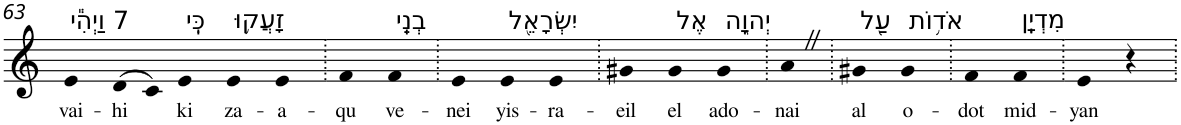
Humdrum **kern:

**kern	**text
*part1	*part1
*staff1	*staff1
*I"Piano	*
*I'Pno	*
!!LO:PB:g=z
*clefG2	*
*k[]	*
=63	=63
!LO:TX:a:t=7 וַיְהִ֕י	!
!	!LO:LY:b
4e	vai-
!	!LO:LY:b
(>8d	-hi
8c)	.
!LO:TX:a:t=כִּֽי	!
!	!LO:LY:b
4e	ki
!LO:TX:a:t=זָעֲק֥וּ	!
!	!LO:LY:b
4e	za-
!	!LO:LY:b
4e	-a-
=64.	=64.
!	!LO:LY:b
4f	-qu
!LO:TX:a:t=בְנֵֽי	!
!	!LO:LY:b
4f	ve-
=65.	=65.
!	!LO:LY:b
4e	-nei
!LO:TX:a:t=יִשְׂרָאֵ֖ל	!
!	!LO:LY:b
4e	yis-
!	!LO:LY:b
4e	-ra-
=66.	=66.
!	!LO:LY:b
4g#X	-eil
!LO:TX:a:t=אֶל	!
!	!LO:LY:b
4g#	el
!LO:TX:a:t=יְהוָ֑ה	!
!	!LO:LY:b
4g#	ado-
=67.	=67.
!	!LO:LY:b
4aZ	-nai
=68.	=68.
!LO:TX:a:t=עַ֖ל	!
!	!LO:LY:b
4g#X	al
!LO:TX:a:t=אֹד֥וֹת	!
!	!LO:LY:b
4g#	o-
=69.	=69.
!	!LO:LY:b
4f	-dot
!LO:TX:a:t=מִדְיָֽן	!
!	!LO:LY:b
4f	mid-
=70.	=70.
!	!LO:LY:b
4e	-yan
4r	.
=.	=.
*-	*-
